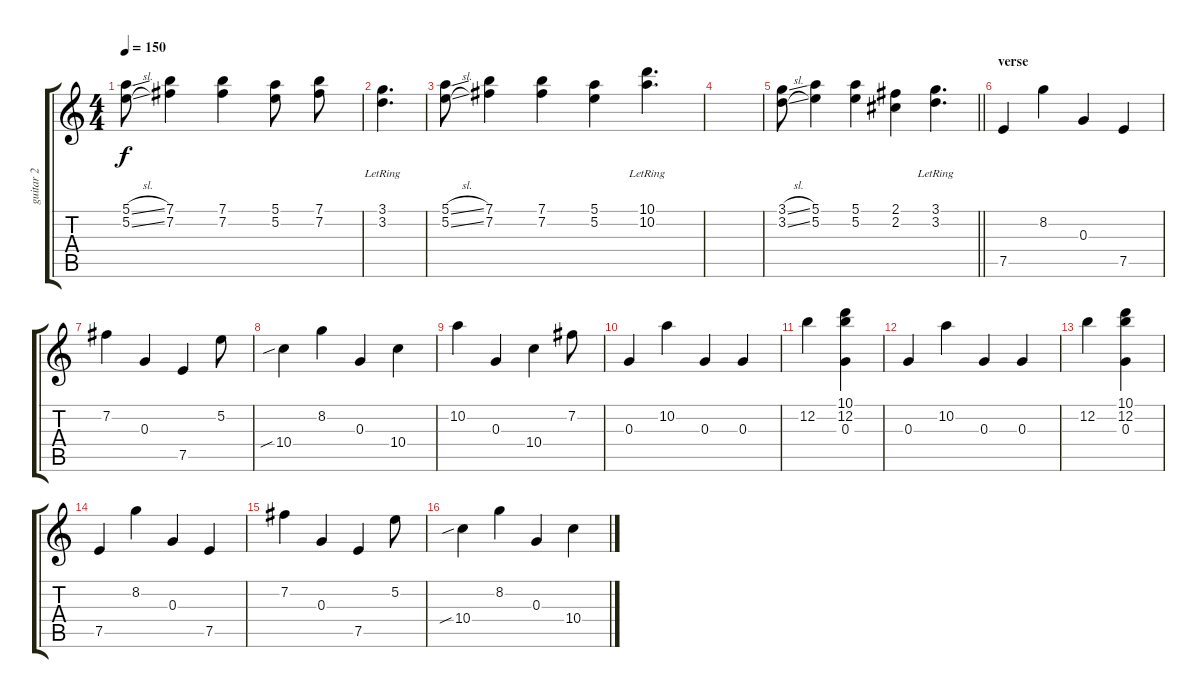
\track ("guitar 2" "guitar 2") {instrument acousticguitarsteel}
\staff {score tabs}
\tuning (E4 B3 G3 D3 A2 E2) {hide}
\ts (4 4)
\tempo 150
\clef g2
\ks c
(5.1{sl} 5.2{sl}).8{dy f} (7.1 7.2).4 (7.1 7.2).4 (5.1 5.2).8 (7.1 7.2).8 |
(3.1 3.2{lr}).4{d} |
(5.1{sl} 5.2{sl}).8 (7.1 7.2).4 (7.1 7.2).4 (5.1 5.2).4 (10.1{lr} 10.2{lr}).4{d} |
|
\barLineRight lightlight
(3.1{sl} 3.2{sl}).8 (5.1 5.2).4 (5.1 5.2).4 (2.1 2.2).4 (3.1{lr} 3.2{lr}).4{d} |
\section ("" "verse")
7.5.4 8.2.4 0.3.4 7.5.4 |
7.2.4 0.3.4 7.5.4 5.2.8 |
10.4{sib}.4 8.2.4 0.3.4 10.4.4 |
10.2.4 0.3.4 10.4.4 7.2.8 |
0.3.4 10.2.4 0.3.4 0.3.4 |
12.2.4 (10.1 12.2 0.3).4 |
0.3.4 10.2.4 0.3.4 0.3.4 |
12.2.4 (10.1 12.2 0.3).4 |
7.5.4 8.2.4 0.3.4 7.5.4 |
7.2.4 0.3.4 7.5.4 5.2.8 |
10.4{sib}.4 8.2.4 0.3.4 10.4.4
